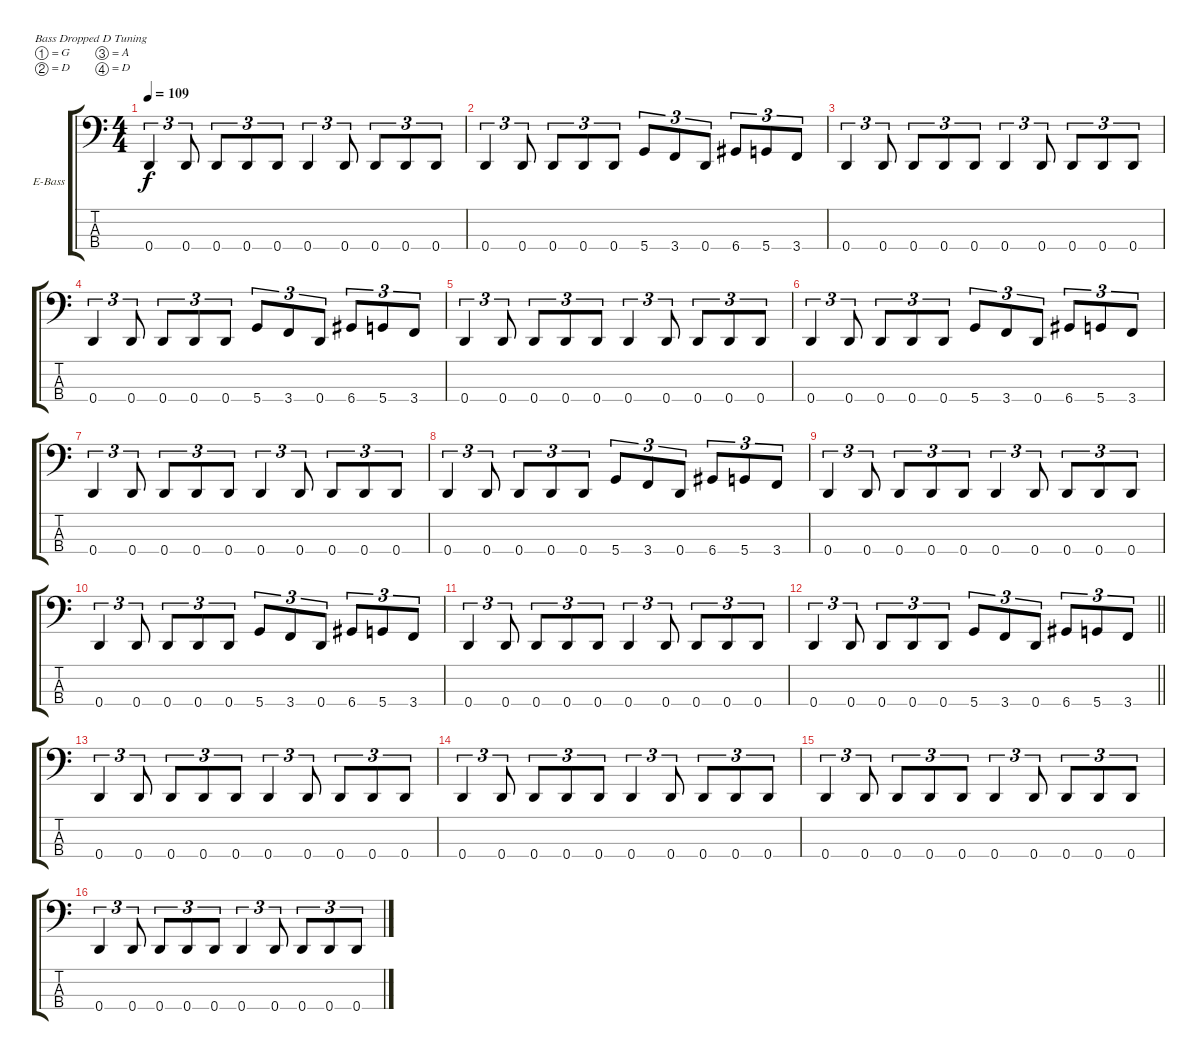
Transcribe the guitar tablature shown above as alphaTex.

\bracketExtendMode groupsimilarinstruments
\firstSystemTrackNameOrientation horizontal
\otherSystemsTrackNameOrientation horizontal
\track ("Bass guitar (Oliver)" "E-Bass") {instrument electricbassfinger}
\staff {score tabs}
\tuning (G2 D2 A1 D1)
\ts (4 4)
\tempo 109
\clef f4
\ks c
0.4.4{tu (3 2) dy f} 0.4.8{tu (3 2)} 0.4.8{tu (3 2)} 0.4.8{tu (3 2)} 0.4.8{tu (3 2)} 0.4.4{tu (3 2)} 0.4.8{tu (3 2)} 0.4.8{tu (3 2)} 0.4.8{tu (3 2)} 0.4.8{tu (3 2)} |
0.4.4{tu (3 2)} 0.4.8{tu (3 2)} 0.4.8{tu (3 2)} 0.4.8{tu (3 2)} 0.4.8{tu (3 2)} 5.4.8{tu (3 2)} 3.4.8{tu (3 2)} 0.4.8{tu (3 2)} 6.4.8{tu (3 2)} 5.4.8{tu (3 2)} 3.4.8{tu (3 2)} |
0.4.4{tu (3 2)} 0.4.8{tu (3 2)} 0.4.8{tu (3 2)} 0.4.8{tu (3 2)} 0.4.8{tu (3 2)} 0.4.4{tu (3 2)} 0.4.8{tu (3 2)} 0.4.8{tu (3 2)} 0.4.8{tu (3 2)} 0.4.8{tu (3 2)} |
0.4.4{tu (3 2)} 0.4.8{tu (3 2)} 0.4.8{tu (3 2)} 0.4.8{tu (3 2)} 0.4.8{tu (3 2)} 5.4.8{tu (3 2)} 3.4.8{tu (3 2)} 0.4.8{tu (3 2)} 6.4.8{tu (3 2)} 5.4.8{tu (3 2)} 3.4.8{tu (3 2)} |
0.4.4{tu (3 2)} 0.4.8{tu (3 2)} 0.4.8{tu (3 2)} 0.4.8{tu (3 2)} 0.4.8{tu (3 2)} 0.4.4{tu (3 2)} 0.4.8{tu (3 2)} 0.4.8{tu (3 2)} 0.4.8{tu (3 2)} 0.4.8{tu (3 2)} |
0.4.4{tu (3 2)} 0.4.8{tu (3 2)} 0.4.8{tu (3 2)} 0.4.8{tu (3 2)} 0.4.8{tu (3 2)} 5.4.8{tu (3 2)} 3.4.8{tu (3 2)} 0.4.8{tu (3 2)} 6.4.8{tu (3 2)} 5.4.8{tu (3 2)} 3.4.8{tu (3 2)} |
0.4.4{tu (3 2)} 0.4.8{tu (3 2)} 0.4.8{tu (3 2)} 0.4.8{tu (3 2)} 0.4.8{tu (3 2)} 0.4.4{tu (3 2)} 0.4.8{tu (3 2)} 0.4.8{tu (3 2)} 0.4.8{tu (3 2)} 0.4.8{tu (3 2)} |
0.4.4{tu (3 2)} 0.4.8{tu (3 2)} 0.4.8{tu (3 2)} 0.4.8{tu (3 2)} 0.4.8{tu (3 2)} 5.4.8{tu (3 2)} 3.4.8{tu (3 2)} 0.4.8{tu (3 2)} 6.4.8{tu (3 2)} 5.4.8{tu (3 2)} 3.4.8{tu (3 2)} |
0.4.4{tu (3 2)} 0.4.8{tu (3 2)} 0.4.8{tu (3 2)} 0.4.8{tu (3 2)} 0.4.8{tu (3 2)} 0.4.4{tu (3 2)} 0.4.8{tu (3 2)} 0.4.8{tu (3 2)} 0.4.8{tu (3 2)} 0.4.8{tu (3 2)} |
0.4.4{tu (3 2)} 0.4.8{tu (3 2)} 0.4.8{tu (3 2)} 0.4.8{tu (3 2)} 0.4.8{tu (3 2)} 5.4.8{tu (3 2)} 3.4.8{tu (3 2)} 0.4.8{tu (3 2)} 6.4.8{tu (3 2)} 5.4.8{tu (3 2)} 3.4.8{tu (3 2)} |
0.4.4{tu (3 2)} 0.4.8{tu (3 2)} 0.4.8{tu (3 2)} 0.4.8{tu (3 2)} 0.4.8{tu (3 2)} 0.4.4{tu (3 2)} 0.4.8{tu (3 2)} 0.4.8{tu (3 2)} 0.4.8{tu (3 2)} 0.4.8{tu (3 2)} |
\barLineRight lightlight
0.4.4{tu (3 2)} 0.4.8{tu (3 2)} 0.4.8{tu (3 2)} 0.4.8{tu (3 2)} 0.4.8{tu (3 2)} 5.4.8{tu (3 2)} 3.4.8{tu (3 2)} 0.4.8{tu (3 2)} 6.4.8{tu (3 2)} 5.4.8{tu (3 2)} 3.4.8{tu (3 2)} |
0.4.4{tu (3 2)} 0.4.8{tu (3 2)} 0.4.8{tu (3 2)} 0.4.8{tu (3 2)} 0.4.8{tu (3 2)} 0.4.4{tu (3 2)} 0.4.8{tu (3 2)} 0.4.8{tu (3 2)} 0.4.8{tu (3 2)} 0.4.8{tu (3 2)} |
0.4.4{tu (3 2)} 0.4.8{tu (3 2)} 0.4.8{tu (3 2)} 0.4.8{tu (3 2)} 0.4.8{tu (3 2)} 0.4.4{tu (3 2)} 0.4.8{tu (3 2)} 0.4.8{tu (3 2)} 0.4.8{tu (3 2)} 0.4.8{tu (3 2)} |
0.4.4{tu (3 2)} 0.4.8{tu (3 2)} 0.4.8{tu (3 2)} 0.4.8{tu (3 2)} 0.4.8{tu (3 2)} 0.4.4{tu (3 2)} 0.4.8{tu (3 2)} 0.4.8{tu (3 2)} 0.4.8{tu (3 2)} 0.4.8{tu (3 2)} |
0.4.4{tu (3 2)} 0.4.8{tu (3 2)} 0.4.8{tu (3 2)} 0.4.8{tu (3 2)} 0.4.8{tu (3 2)} 0.4.4{tu (3 2)} 0.4.8{tu (3 2)} 0.4.8{tu (3 2)} 0.4.8{tu (3 2)} 0.4.8{tu (3 2)}
